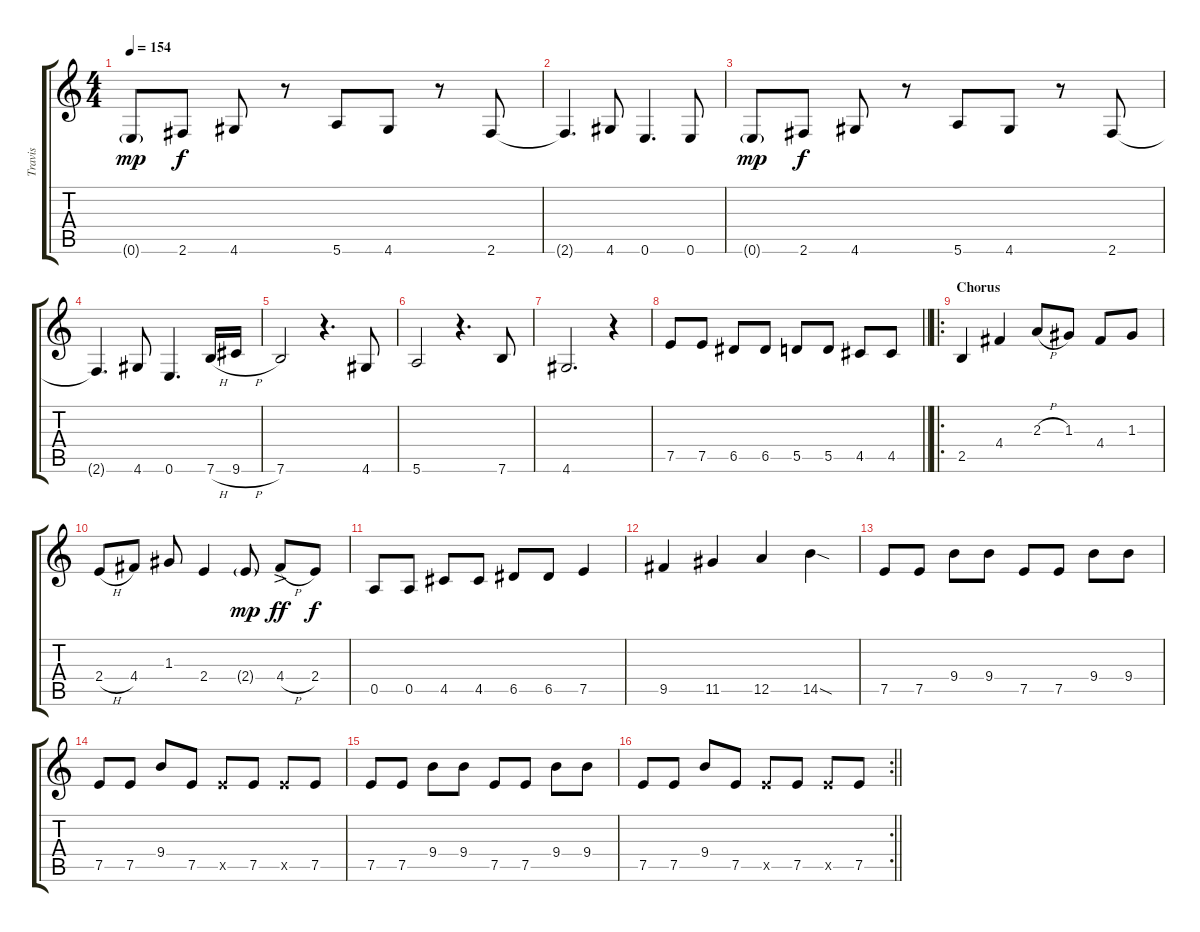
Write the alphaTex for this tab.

\track ("Travis" "Travis") {instrument electricguitarclean}
\staff {score tabs}
\tuning (E4 B3 G3 D3 A2 E2) {hide}
\ts (4 4)
\tempo 154
\clef g2
\ks c
0.6{g}.8{dy mp} 2.6.8{dy f} 4.6.8 r.8 5.6.8 4.6.8 r.8 2.6.8 |
2.6{t}.4{d} 4.6.8 0.6.4{d} 0.6.8 |
0.6{g}.8{dy mp} 2.6.8{dy f} 4.6.8 r.8 5.6.8 4.6.8 r.8 2.6.8 |
2.6{t}.4{d} 4.6.8 0.6.4{d} 7.6{h}.16 9.6{h}.16 |
7.6.2 r.4{d} 4.6.8 |
5.6.2 r.4{d} 7.6.8 |
4.6.2{d} r.4 |
\barLineRight lightlight
7.5.8 7.5.8 6.5.8 6.5.8 5.5.8 5.5.8 4.5.8 4.5.8 |
\ro
\section ("" "Chorus")
2.5.4 4.4.4 2.3{h}.8 1.3.8 4.4.8 1.3.8 |
2.4{h}.8 4.4.8 1.3.8 2.4.4 2.4{g}.8{dy mp} 4.4{h ac}.8{dy ff} 2.4.8{dy f} |
0.5.8 0.5.8 4.5.8 4.5.8 6.5.8 6.5.8 7.5.4 |
9.5.4 11.5.4 12.5.4 14.5{sod}.4 |
7.5.8 7.5.8 9.4.8 9.4.8 7.5.8 7.5.8 9.4.8 9.4.8 |
7.5.8 7.5.8 9.4.8 7.5.8 7.5{x}.8 7.5.8 7.5{x}.8 7.5.8 |
7.5.8 7.5.8 9.4.8 9.4.8 7.5.8 7.5.8 9.4.8 9.4.8 |
\rc 2
\barLineRight lightlight
7.5.8 7.5.8 9.4.8 7.5.8 7.5{x}.8 7.5.8 7.5{x}.8 7.5.8
